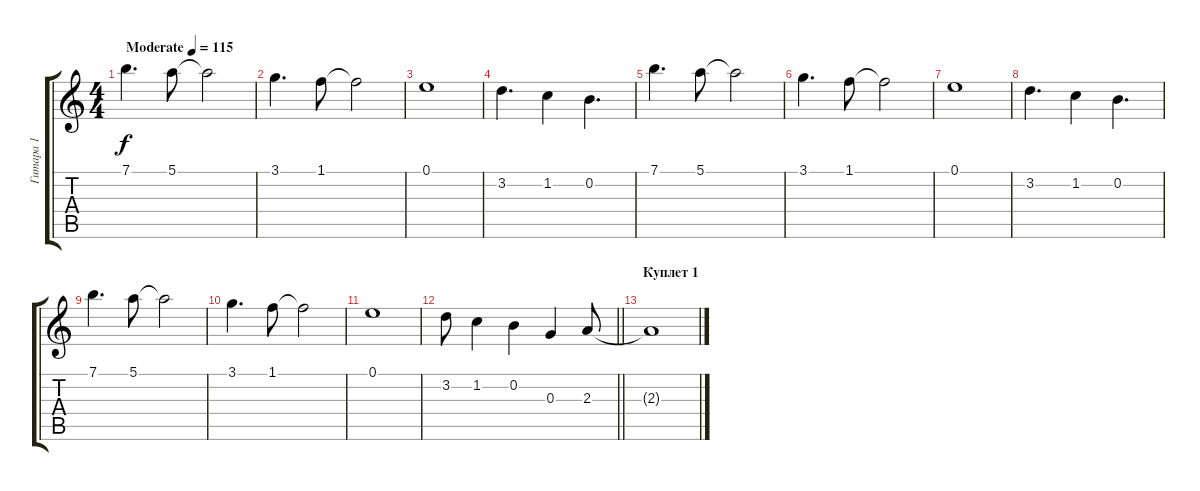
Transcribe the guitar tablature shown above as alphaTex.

\track ("Гитара 1" "Гитара 1") {instrument overdrivenguitar}
\staff {score tabs}
\tuning (E4 B3 G3 D3 A2 E2) {hide}
\ts (4 4)
\tempo (115 "Moderate")
\clef g2
\ks c
7.1.4{d dy f instrument overdrivenguitar} 5.1.8 5.1{t}.2 |
3.1.4{d} 1.1.8 1.1{t}.2 |
0.1.1 |
3.2.4{d} 1.2.4 0.2.4{d} |
7.1.4{d} 5.1.8 5.1{t}.2 |
3.1.4{d} 1.1.8 1.1{t}.2 |
0.1.1 |
3.2.4{d} 1.2.4 0.2.4{d} |
7.1.4{d} 5.1.8 5.1{t}.2 |
3.1.4{d} 1.1.8 1.1{t}.2 |
0.1.1 |
\barLineRight lightlight
3.2.8 1.2.4 0.2.4 0.3.4 2.3.8{volume 1} |
\section ("" "Куплет 1")
2.3{t}.1
